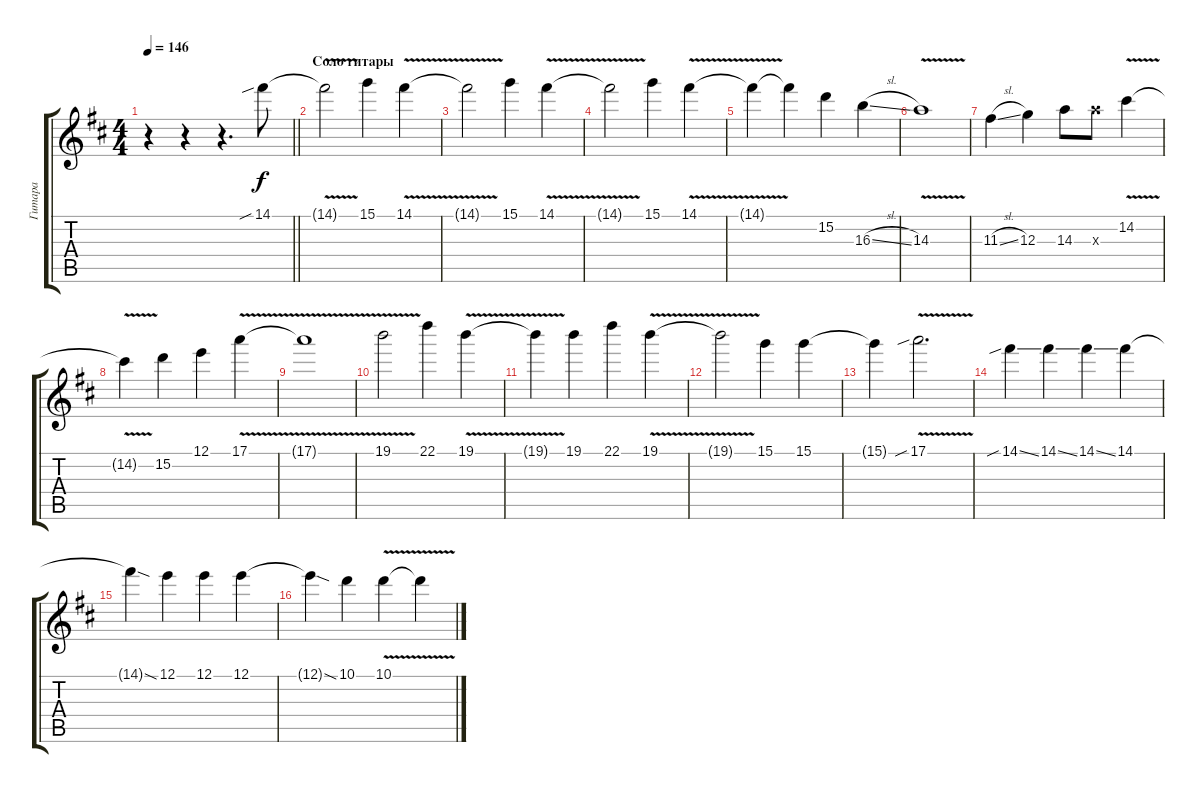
\track ("Гитара" "Гитара") {instrument acousticguitarsteel}
\staff {score tabs}
\tuning (E4 B3 G3 D3 A2 E2) {hide}
\ts (4 4)
\tempo 146
\clef g2
\barLineRight lightlight
\ks bminor
r.4{dy f volume 16 instrument distortionguitar} r.4 r.4{d} 14.1{sib}.8 |
\section ("" "Соло гитары")
14.1{v t}.2 15.1.4 14.1{v}.4 |
14.1{t}.2 15.1.4 14.1{v}.4 |
14.1{t}.2 15.1.4 14.1{v}.4 |
14.1{t}.4 14.1{t}.4 15.2.4 16.3{sl}.4 |
14.3{v}.1 |
11.3{sl}.4 12.3.4 14.3.8 14.3{x}.8 14.2{v}.4 |
14.2{t}.4 15.2.4 12.1.4 17.1{v}.4 |
17.1{t}.1 |
19.1{v}.2 22.1.4 19.1{v}.4 |
19.1{t}.4 19.1.4 22.1.4 19.1{v}.4 |
19.1{t}.2 15.1.4 15.1.4 |
15.1{t}.4 17.1{v sib}.2{d} |
14.1{sib ss}.4 14.1{ss}.4 14.1{ss}.4 14.1.4 |
14.1{sod t}.4 12.1.4 12.1.4 12.1.4 |
12.1{sod t}.4 10.1.4 10.1{v}.4 10.1{t}.4
